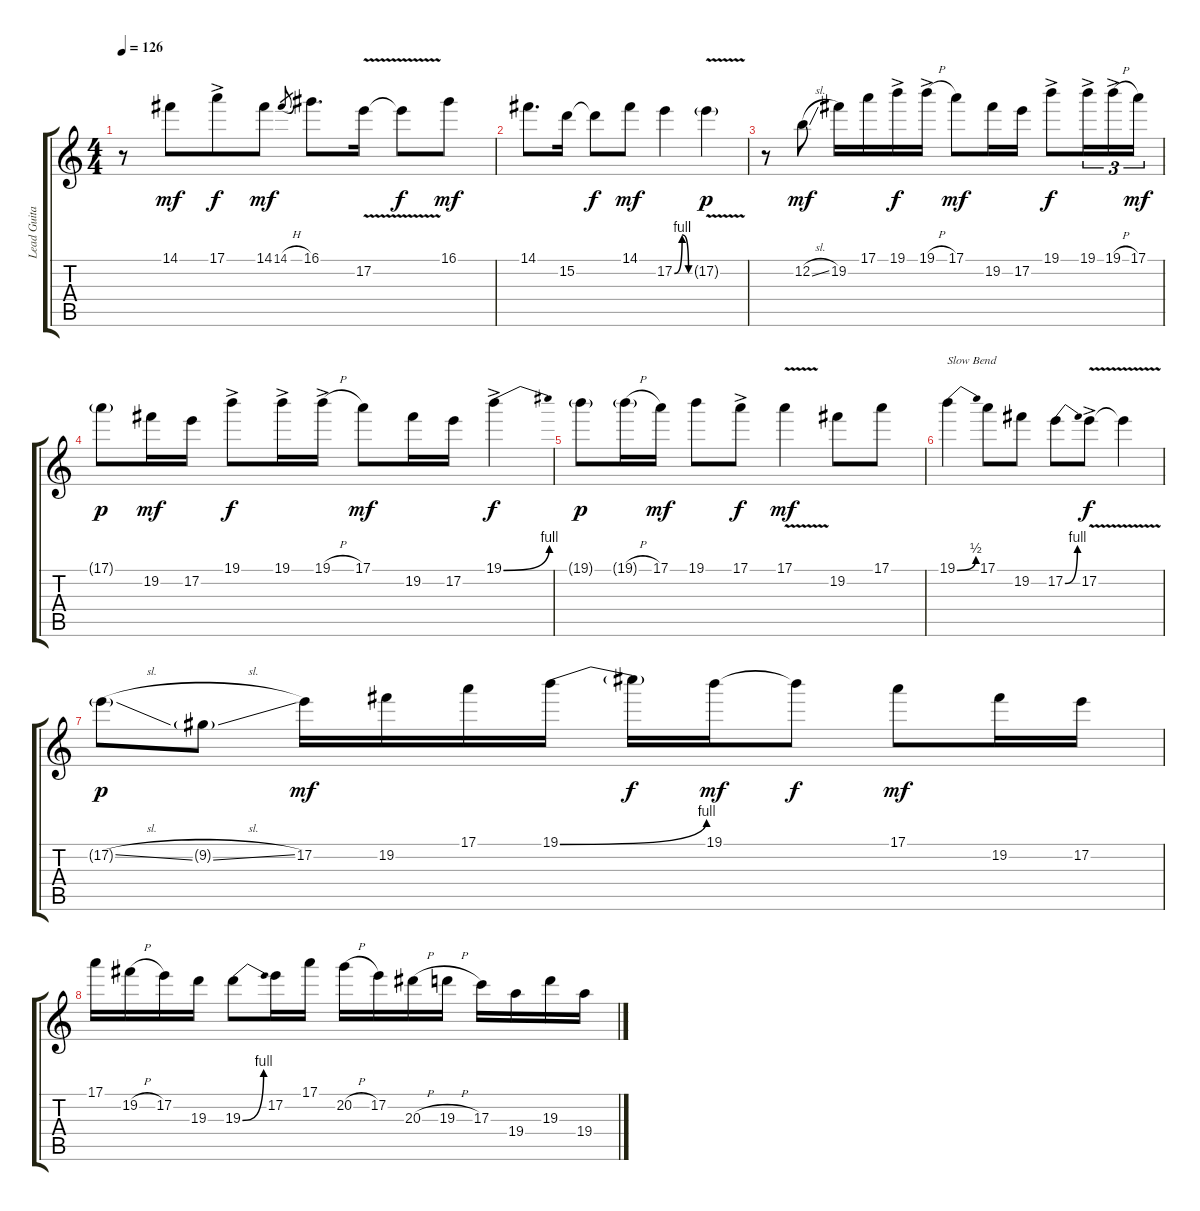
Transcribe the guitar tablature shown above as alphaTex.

\track ("Lead Guitar" "Lead Guita") {instrument distortionguitar}
\staff {score tabs}
\tuning (E4 B3 G3 D3 A2 E2) {hide}
\ts (4 4)
\tempo 126
\clef g2
\ks c
r.8{dy mf} 14.1.8{beam merge} 17.1{ac}.8{dy f beam merge} 14.1.8{dy mf} 14.1{h}.8{gr beam split} 16.1.8{d beam merge} 17.2{v}.16{beam split} 17.2{t}.8{dy f beam merge} 16.1.8{dy mf} |
14.1.8{d} 15.2.16 15.2{t}.8{dy f} 14.1.8{dy mf} 17.2{be (custom 0 0 30 4 55 0 60 0)}.4 17.2{v g}.4{dy p} |
r.8 12.2{sl}.8{dy mf beam split} 19.2.16 17.1.16{beam merge} 19.1{ac}.16{dy f} 19.1{h ac}.16{beam split} 17.1.8{dy mf beam merge} 19.2.16 17.2.16{beam split} 19.1{ac}.8{dy f beam merge} 19.1{ac}.16{tu (3 2) beam merge} 19.1{h ac}.16{tu (3 2)} 17.1.16{tu (3 2) dy mf} |
17.1{g}.8{dy p} 19.2.16{dy mf beam merge} 17.2.16{beam split} 19.1{ac}.8{dy f} 19.1{ac}.16{beam merge} 19.1{h ac}.16{beam split} 17.1.8{dy mf beam merge} 19.2.16{beam merge} 17.2.16 19.1{be (bend 0 0 60 4) ac}.4{dy f} |
19.1{g}.8{dy p} 19.1{h g}.16{beam merge} 17.1.16{dy mf beam split} 19.1.8{beam merge} 17.1{ac}.8{dy f} 17.1{v}.4{dy mf} 19.2.8{beam merge} 17.1.8 |
19.1{be (bend 0 0 60 2)}.4{txt "Slow Bend"} 17.1.8 19.2.8 17.2{be (bend 0 0 60 4)}.8 17.2{v ac}.8{dy f} 17.2{t}.4 |
17.2{sl g}.8{dy p} 9.2{sl g}.8 17.2.16{dy mf} 19.2.16{beam merge} 17.1.16 19.1{be (bend 0 0 60 4)}.16 19.1{t}.16{dy f beam merge} 19.1.16{dy mf} 19.1{t}.8{dy f} 17.1.8{dy mf} 19.2.16 17.2.16 |
17.1.16 19.2{h}.16 17.2.16 19.3.16 19.3{be (bend 0 0 60 4)}.8 17.2.16 17.1.16 20.2{h}.16 17.2.16 20.3{h}.16 19.3{h}.16 17.3.16 19.4.16 19.3.16 19.4.16
